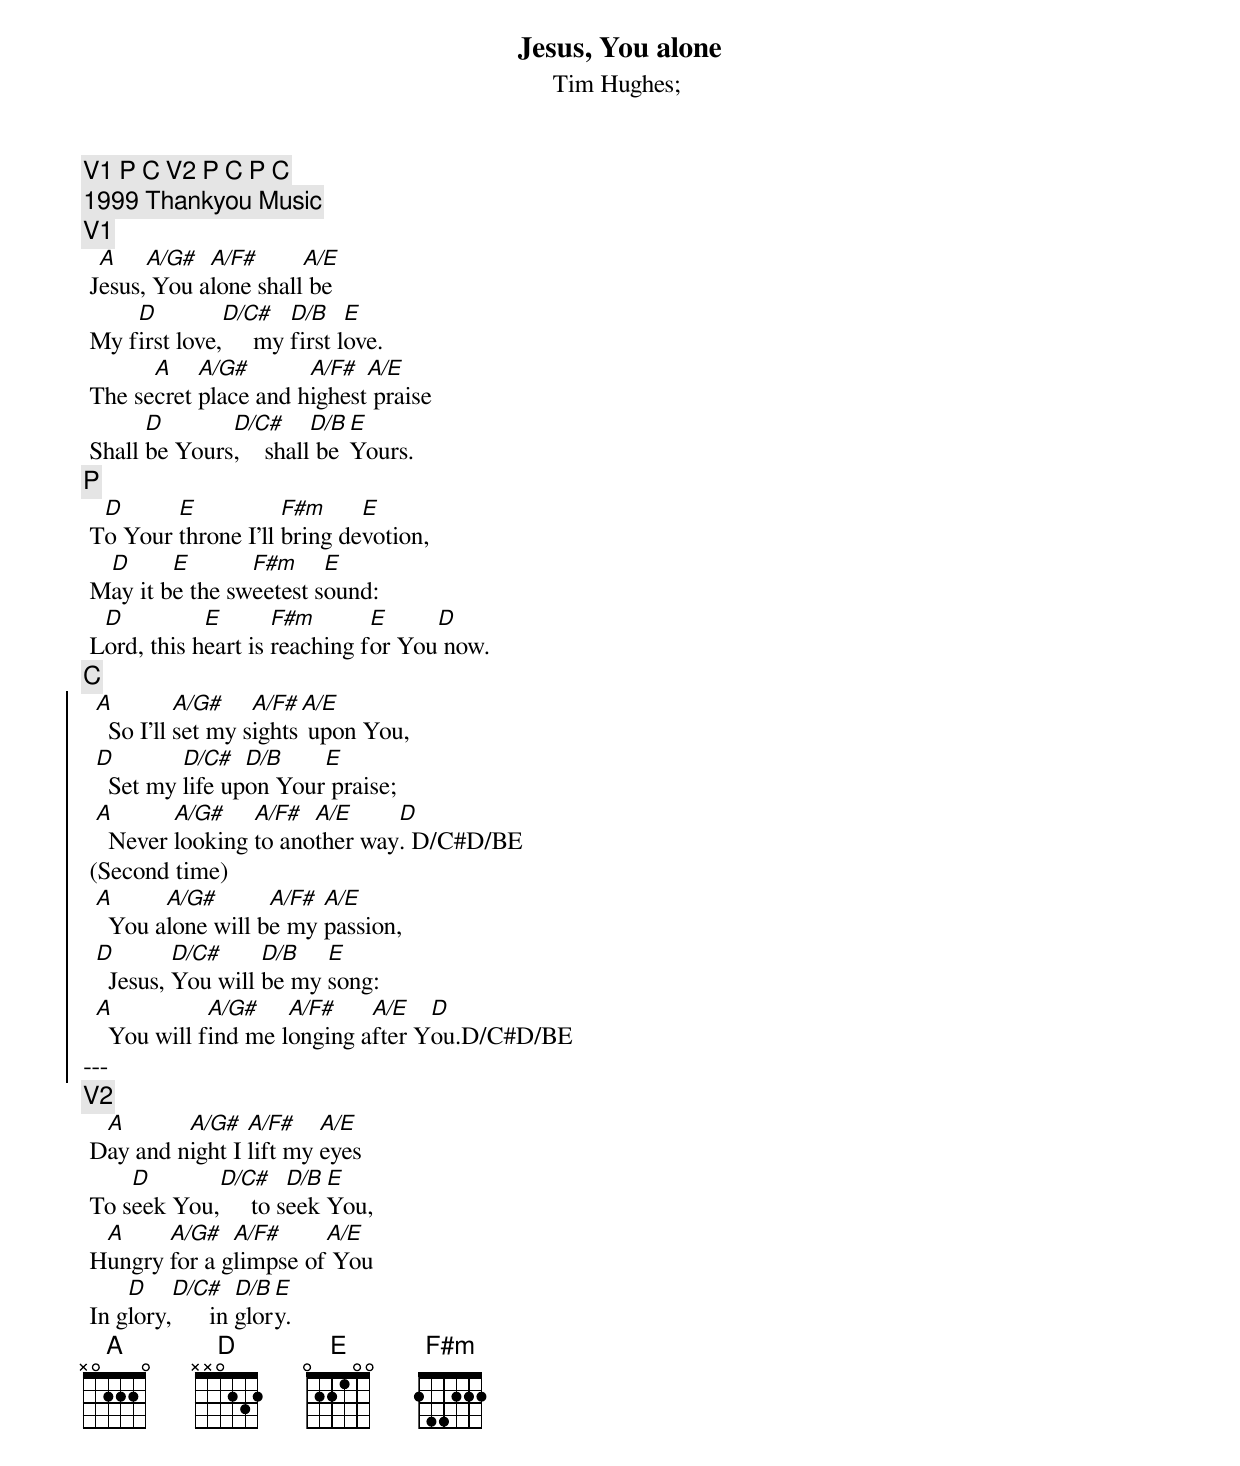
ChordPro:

{title:Jesus, You alone}
{subtitle:Tim Hughes}
{subtitle:}
{comment:V1 P C V2 P C P C}
{comment:1999 Thankyou Music}
{comment:V1}
 J[A]esus,[A/G#] You a[A/F#]lone shall[A/E] be
 My f[D]irst love,[D/C#]     my [D/B]first l[E]ove.
 The se[A]cret [A/G#]place and h[A/F#]ighest[A/E] praise
 Shall [D]be Yours[D/C#],    shall[D/B] be [E]Yours.
{comment:P}
 T[D]o Your [E]throne I'll [F#m]bring de[E]votion,
 M[D]ay it b[E]e the sw[F#m]eetest s[E]ound:
 L[D]ord, this h[E]eart is [F#m]reaching f[E]or You[D] now.
{comment:C}
{soc}
  [A]  So I'll [A/G#]set my s[A/F#]ights[A/E] upon You,
  [D]  Set my [D/C#]life up[D/B]on Your[E] praise;
  [A]  Never [A/G#]looking [A/F#]to ano[A/E]ther way[D]. D/C#D/BE
 (Second time)
  [A]  You a[A/G#]lone will b[A/F#]e my [A/E]passion,
  [D]  Jesus, [D/C#]You will [D/B]be my [E]song:
  [A]  You will f[A/G#]ind me l[A/F#]onging a[A/E]fter Y[D]ou.D/C#D/BE
---
{eoc}
{comment:V2}
 D[A]ay and n[A/G#]ight I [A/F#]lift my [A/E]eyes
 To s[D]eek You,[D/C#]     to s[D/B]eek [E]You,
 H[A]ungry [A/G#]for a g[A/F#]limpse of[A/E] You
 In g[D]lory,[D/C#]      in [D/B]glor[E]y.
